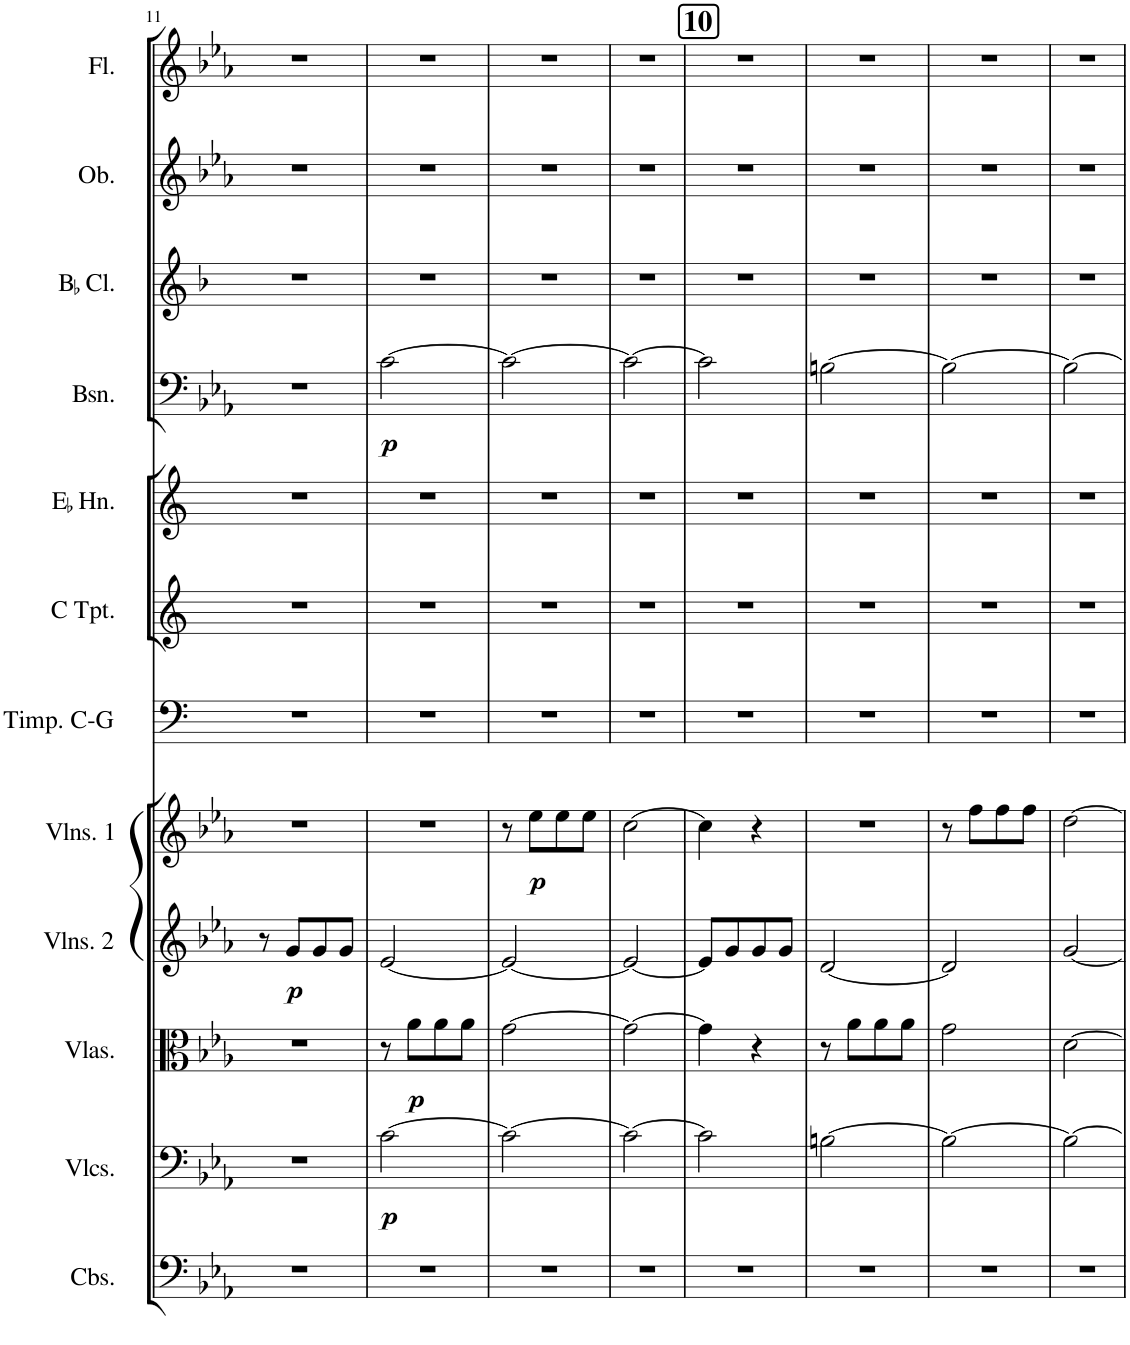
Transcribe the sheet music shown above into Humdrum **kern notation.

**kern	**kern	**dynam	**kern	**dynam	**kern	**dynam	**kern	**dynam	**kern	**kern	**kern	**kern	**dynam	**kern	**kern	**kern
*part12	*part11	*part11	*part10	*part10	*part9	*part9	*part8	*part8	*part7	*part6	*part5	*part4	*part4	*part3	*part2	*part1
*staff12	*staff11	*staff11	*staff10	*staff10	*staff9	*staff9	*staff8	*staff8	*staff7	*staff6	*staff5	*staff4	*staff4	*staff3	*staff2	*staff1
*I"Contrabasses	*I"Violoncellos	*	*I"Violas	*	*I"Violins 2	*	*I"Violins 1	*	*I"Timpani  C - G	*I"C Trumpet	*I"EaccidentalFlat Horn	*I"Bassoon	*	*I"BaccidentalFlat Clarinet	*I"Oboe	*I"Flute
*I'Cbs.	*I'Vlcs.	*	*I'Vlas.	*	*I'Vlns. 2	*	*I'Vlns. 1	*	*I'Timp. C-G	*I'C Tpt.	*I'EaccidentalFlat Hn.	*I'Bsn.	*	*I'BaccidentalFlat Cl.	*I'Ob.	*I'Fl.
!!LO:PB:g=z
*clefF4	*clefF4	*	*clefC3	*	*clefG2	*	*clefG2	*	*clefF4	*clefG2	*clefG2	*clefF4	*	*clefG2	*clefG2	*clefG2
*Trd7c12	*	*	*	*	*	*	*	*	*	*Trd1c2	*Trd4c7	*	*	*Trd1c2	*	*
*k[b-e-a-]	*k[b-e-a-]	*	*k[b-e-a-]	*	*k[b-e-a-]	*	*k[b-e-a-]	*	*k[]	*k[]	*k[]	*k[b-e-a-]	*	*k[b-]	*k[b-e-a-]	*k[b-e-a-]
*M2/4	*M2/4	*	*M2/4	*	*M2/4	*	*M2/4	*	*M2/4	*M2/4	*M2/4	*M2/4	*	*M2/4	*M2/4	*M2/4
=11	=11	=11	=11	=11	=11	=11	=11	=11	=11	=11	=11	=11	=11	=11	=11	=11
2r	2r	.	2r	.	8r	.	2r	.	2r	2r	2r	2r	.	2r	2r	2r
!	!	!	!	!	!	!LO:DY:b	!	!	!	!	!	!	!	!	!	!
.	.	.	.	.	8g/L	p	.	.	.	.	.	.	.	.	.	.
.	.	.	.	.	8g/	.	.	.	.	.	.	.	.	.	.	.
.	.	.	.	.	8g/J	.	.	.	.	.	.	.	.	.	.	.
=12	=12	=12	=12	=12	=12	=12	=12	=12	=12	=12	=12	=12	=12	=12	=12	=12
!	!	!LO:DY:b	!	!	!	!	!	!	!	!	!	!	!LO:DY:b	!	!	!
2r	[2c\	p	8r	.	[2e-/	.	2r	.	2r	2r	2r	[2c\	p	2r	2r	2r
!	!	!	!	!LO:DY:b	!	!	!	!	!	!	!	!	!	!	!	!
.	.	.	8a-\L	p	.	.	.	.	.	.	.	.	.	.	.	.
.	.	.	8a-\	.	.	.	.	.	.	.	.	.	.	.	.	.
.	.	.	8a-\J	.	.	.	.	.	.	.	.	.	.	.	.	.
=13	=13	=13	=13	=13	=13	=13	=13	=13	=13	=13	=13	=13	=13	=13	=13	=13
2r	2c\_	.	[2g\	.	2e-/_	.	8r	.	2r	2r	2r	2c\_	.	2r	2r	2r
!	!	!	!	!	!	!	!	!LO:DY:b	!	!	!	!	!	!	!	!
.	.	.	.	.	.	.	8ee-\L	p	.	.	.	.	.	.	.	.
.	.	.	.	.	.	.	8ee-\	.	.	.	.	.	.	.	.	.
.	.	.	.	.	.	.	8ee-\J	.	.	.	.	.	.	.	.	.
=14	=14	=14	=14	=14	=14	=14	=14	=14	=14	=14	=14	=14	=14	=14	=14	=14
2r	2c\_	.	2g\_	.	2e-/_	.	[2cc\	.	2r	2r	2r	2c\_	.	2r	2r	2r
=15	=15	=15	=15	=15	=15	=15	=15	=15	=15	=15	=15	=15	=15	=15	=15	=15
!	!	!	!	!	!	!	!	!	!	!	!	!	!	!	!	!LO:TX:a:B:t=10
2r	2c\]	.	4g\]	.	8e-/L]	.	4cc\]	.	2r	2r	2r	2c\]	.	2r	2r	2r
.	.	.	.	.	8g/	.	.	.	.	.	.	.	.	.	.	.
.	.	.	4r	.	8g/	.	4r	.	.	.	.	.	.	.	.	.
.	.	.	.	.	8g/J	.	.	.	.	.	.	.	.	.	.	.
=16	=16	=16	=16	=16	=16	=16	=16	=16	=16	=16	=16	=16	=16	=16	=16	=16
2r	[2Bn\	.	8r	.	[2d/	.	2r	.	2r	2r	2r	[2Bn\	.	2r	2r	2r
.	.	.	8a-\L	.	.	.	.	.	.	.	.	.	.	.	.	.
.	.	.	8a-\	.	.	.	.	.	.	.	.	.	.	.	.	.
.	.	.	8a-\J	.	.	.	.	.	.	.	.	.	.	.	.	.
=17	=17	=17	=17	=17	=17	=17	=17	=17	=17	=17	=17	=17	=17	=17	=17	=17
2r	2B\_	.	2g\	.	2d/]	.	8r	.	2r	2r	2r	2B\_	.	2r	2r	2r
.	.	.	.	.	.	.	8ff\L	.	.	.	.	.	.	.	.	.
.	.	.	.	.	.	.	8ff\	.	.	.	.	.	.	.	.	.
.	.	.	.	.	.	.	8ff\J	.	.	.	.	.	.	.	.	.
=18	=18	=18	=18	=18	=18	=18	=18	=18	=18	=18	=18	=18	=18	=18	=18	=18
2r	2B\_	.	[2d\	.	[2g/	.	[2dd\	.	2r	2r	2r	2B\_	.	2r	2r	2r
=	=	=	=	=	=	=	=	=	=	=	=	=	=	=	=	=
*-	*-	*-	*-	*-	*-	*-	*-	*-	*-	*-	*-	*-	*-	*-	*-	*-
